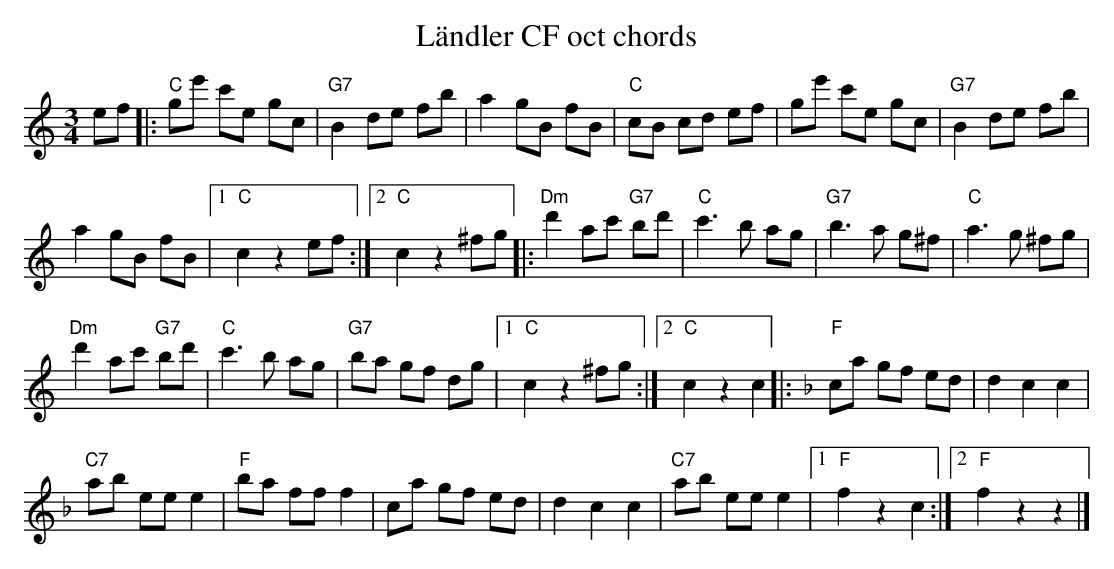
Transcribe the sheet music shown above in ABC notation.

X:1
T:Ländler CF oct chords
M:3/4
L:1/8
K:Cmaj%%MIDI gchordon
ef |: "C"ge' c'e gc | "G7"B2 de fb | a2 gB fB | "C"cB cd ef | ge' c'e gc | "G7"B2 de fb |
a2 gB fB |1 "C"c2 z2 ef :|2 "C"c2 z2 ^fg |: "Dm"d'2 ac' "G7"bd' | "C"c'3b ag | "G7"b3a g^f | "C"a3g ^fg |
"Dm"d'2 ac' "G7"bd' | "C"c'3b ag | "G7"ba gf dg |1 "C"c2 z2 ^fg :|2 "C"c2 z2 c2 |: [K:Fmaj] "F"ca gf ed | d2c2c2 |
"C7"ab ee e2 | "F"ba ff f2 | ca gf ed | d2c2c2 | "C7"ab ee e2 |1 "F"f2 z2 c2 :|2 "F"f2 z2z2 |]
